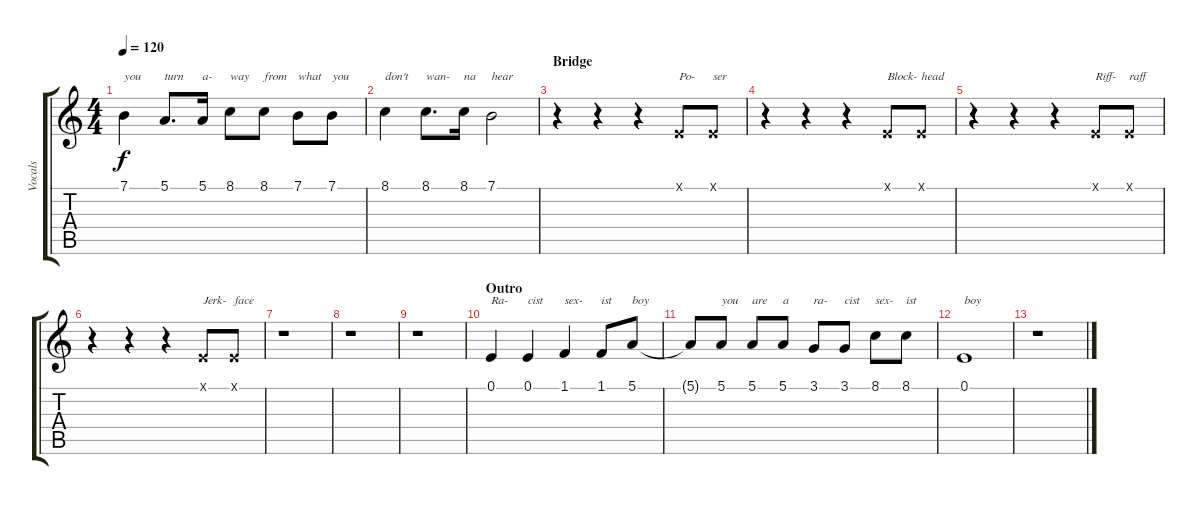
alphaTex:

\track ("Vocals" "Vocals") {instrument steeldrums}
\staff {score tabs}
\tuning (E4 B3 G3 D3 A2 E2) {hide}
\ts (4 4)
\tempo 120
\clef g2
\ks c
7.1.4{txt "you" dy f} 5.1.8{d txt "turn"} 5.1.16{txt "a-"} 8.1.8{txt "way"} 8.1.8{txt "from"} 7.1.8{txt "what"} 7.1.8{txt "you"} |
8.1.4{txt "don't"} 8.1.8{d txt "wan-"} 8.1.16{txt "na"} 7.1.2{txt "hear"} |
\section ("" "Bridge")
r.4 r.4 r.4 0.1{x}.8{txt "Po-"} 0.1{x}.8{txt "ser"} |
r.4 r.4 r.4 0.1{x}.8{txt "Block-"} 0.1{x}.8{txt "head"} |
r.4 r.4 r.4 0.1{x}.8{txt "Riff-"} 0.1{x}.8{txt "raff"} |
r.4 r.4 r.4 0.1{x}.8{txt "Jerk-"} 0.1{x}.8{txt "face"} |
r.1 |
r.1 |
r.1 |
\section ("" "Outro")
0.1.4{txt "Ra-"} 0.1.4{txt "cist"} 1.1.4{txt "sex-"} 1.1.8{txt "ist"} 5.1.8{txt "boy"} |
5.1{t}.8 5.1.8{txt "you"} 5.1.8{txt "are"} 5.1.8{txt "a"} 3.1.8{txt "ra-"} 3.1.8{txt "cist"} 8.1.8{txt "sex-"} 8.1.8{txt "ist"} |
0.1.1{txt "boy"} |
r.1
